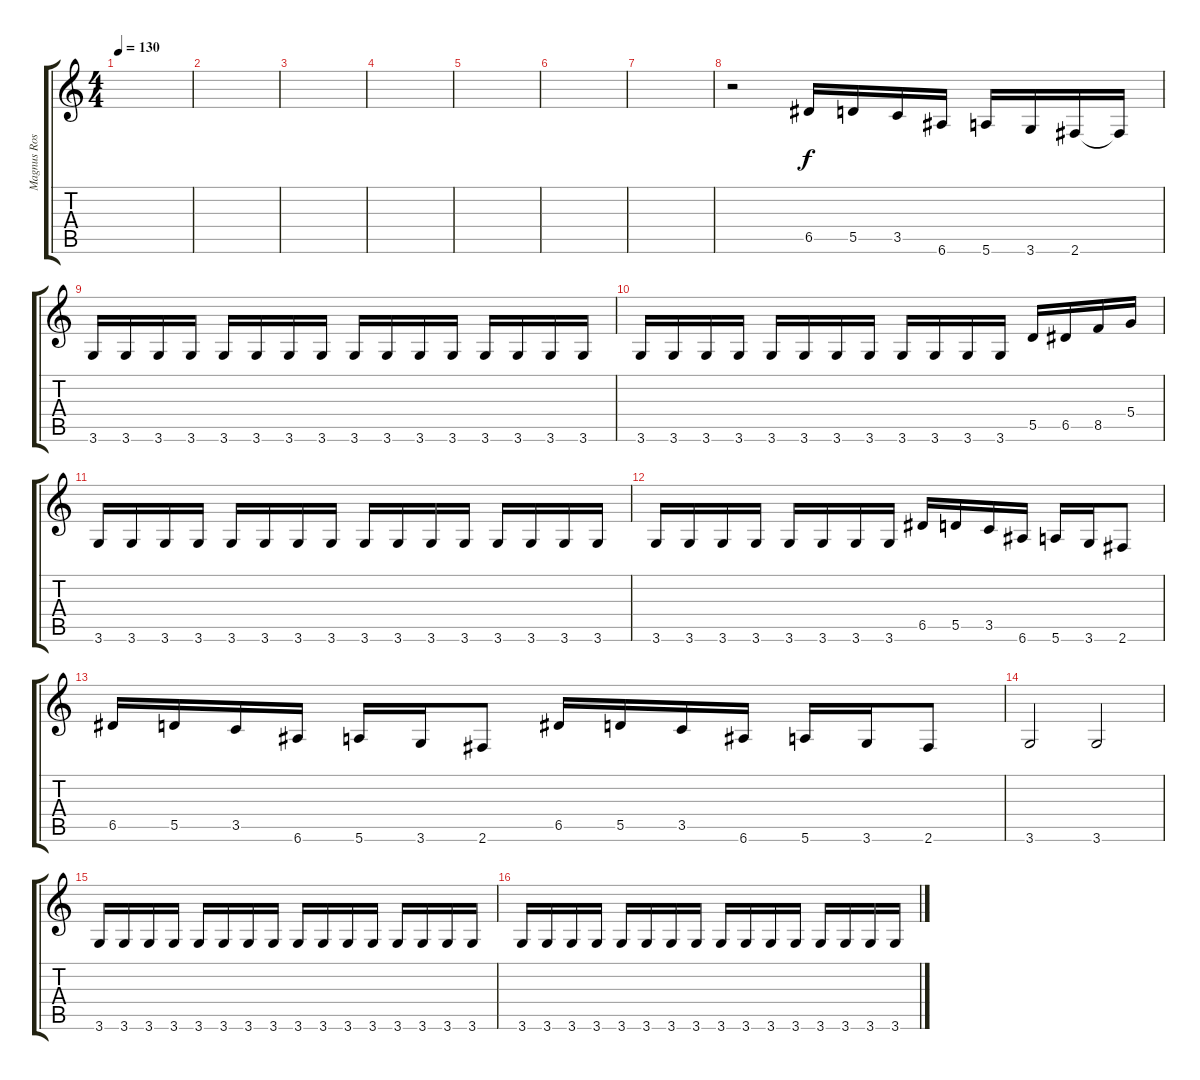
\track ("Magnus Rosén - Bass" "Magnus Ros") {instrument electricbasspick}
\staff {score tabs}
\tuning (E4 B3 G3 D3 A2 E2) {hide}
\ts (4 4)
\tempo 130
\clef g2
\ks c
|
|
|
|
|
|
|
r.2 6.5.16 5.5.16 3.5.16 6.6.16 5.6.16 3.6.16 2.6.16 2.6{t}.16 |
3.6.16 3.6.16 3.6.16 3.6.16 3.6.16 3.6.16 3.6.16 3.6.16 3.6.16 3.6.16 3.6.16 3.6.16 3.6.16 3.6.16 3.6.16 3.6.16 |
3.6.16 3.6.16 3.6.16 3.6.16 3.6.16 3.6.16 3.6.16 3.6.16 3.6.16 3.6.16 3.6.16 3.6.16 5.5.16 6.5.16 8.5.16 5.4.16 |
3.6.16 3.6.16 3.6.16 3.6.16 3.6.16 3.6.16 3.6.16 3.6.16 3.6.16 3.6.16 3.6.16 3.6.16 3.6.16 3.6.16 3.6.16 3.6.16 |
3.6.16 3.6.16 3.6.16 3.6.16 3.6.16 3.6.16 3.6.16 3.6.16 6.5.16 5.5.16 3.5.16 6.6.16 5.6.16 3.6.16 2.6.8 |
6.5.16 5.5.16 3.5.16 6.6.16 5.6.16 3.6.16 2.6.8 6.5.16 5.5.16 3.5.16 6.6.16 5.6.16 3.6.16 2.6.8 |
3.6.2 3.6.2 |
3.6.16 3.6.16 3.6.16 3.6.16 3.6.16 3.6.16 3.6.16 3.6.16 3.6.16 3.6.16 3.6.16 3.6.16 3.6.16 3.6.16 3.6.16 3.6.16 |
3.6.16 3.6.16 3.6.16 3.6.16 3.6.16 3.6.16 3.6.16 3.6.16 3.6.16 3.6.16 3.6.16 3.6.16 3.6.16 3.6.16 3.6.16 3.6.16
